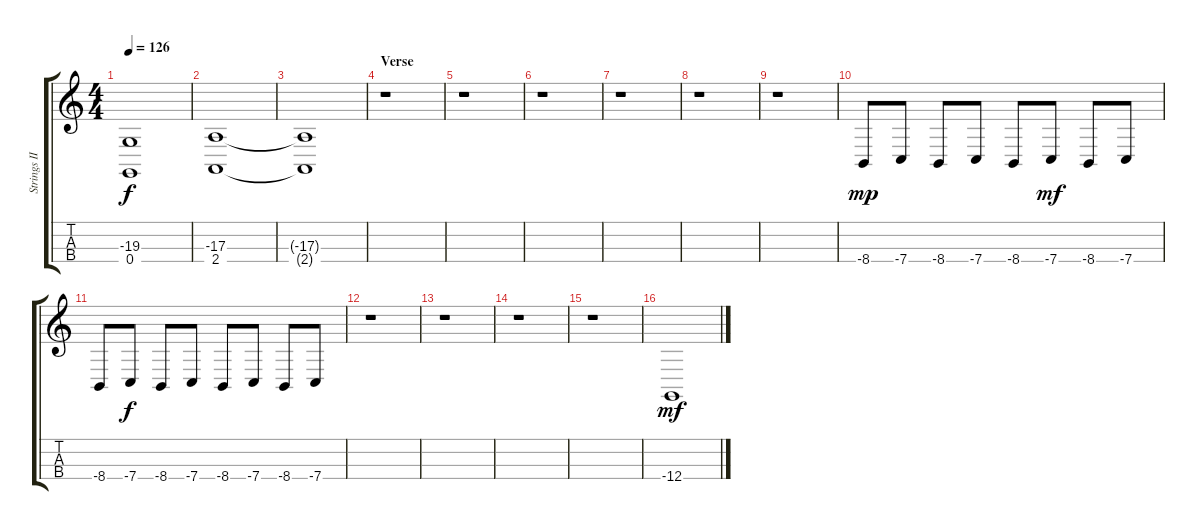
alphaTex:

\track ("Strings IIII" "Strings II") {instrument stringensemble1}
\staff {score tabs}
\tuning (E5 A4 D4 G3) {hide}
\ts (4 4)
\tempo 126
\clef g2
\ks c
(-19.3{t} 0.4{t}).1{dy f} |
(-17.3 2.4).1 |
(-17.3{t} 2.4{t}).1 |
\section ("" "Verse")
r.1 |
r.1 |
r.1 |
r.1 |
r.1 |
r.1 |
-8.4.8{dy mp} -7.4.8 -8.4.8 -7.4.8 -8.4.8 -7.4.8{dy mf} -8.4.8 -7.4.8 |
-8.4.8 -7.4.8{dy f} -8.4.8 -7.4.8 -8.4.8 -7.4.8 -8.4.8 -7.4.8 |
r.1 |
r.1 |
r.1 |
r.1 |
-12.4.1{dy mf}
